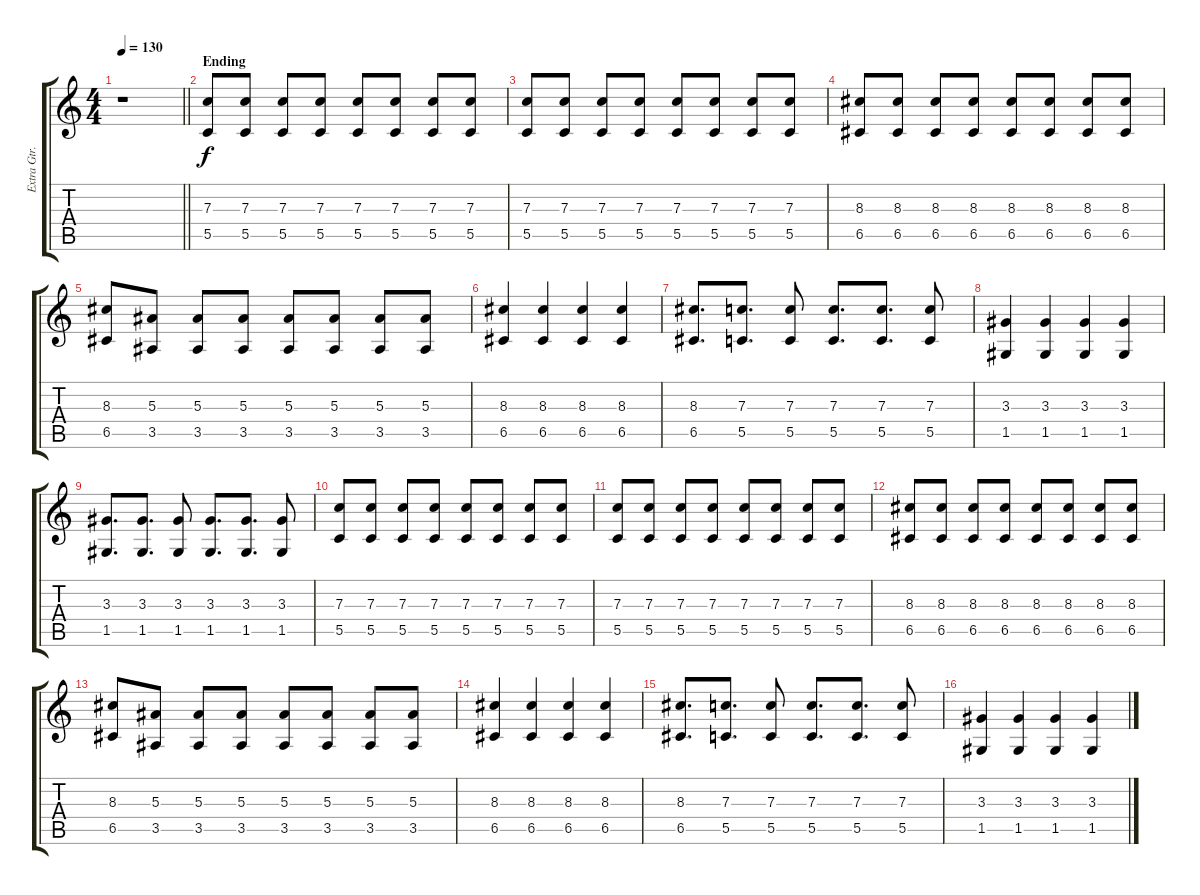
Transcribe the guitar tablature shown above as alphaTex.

\track ("Extra Gtr." "Extra Gtr.") {instrument electricguitarclean}
\staff {score tabs}
\tuning (D4 A3 F3 C3 G2 C2) {hide}
\ts (4 4)
\tempo 130
\clef g2
\barLineRight lightlight
\ks c
r.1{dy f volume 10 instrument distortionguitar} |
\section ("" "Ending")
(7.3 5.5).8 (7.3 5.5).8 (7.3 5.5).8 (7.3 5.5).8 (7.3 5.5).8 (7.3 5.5).8 (7.3 5.5).8 (7.3 5.5).8 |
(7.3 5.5).8 (7.3 5.5).8 (7.3 5.5).8 (7.3 5.5).8 (7.3 5.5).8 (7.3 5.5).8 (7.3 5.5).8 (7.3 5.5).8 |
(8.3 6.5).8 (8.3 6.5).8 (8.3 6.5).8 (8.3 6.5).8 (8.3 6.5).8 (8.3 6.5).8 (8.3 6.5).8 (8.3 6.5).8 |
(8.3 6.5).8 (5.3 3.5).8 (5.3 3.5).8 (5.3 3.5).8 (5.3 3.5).8 (5.3 3.5).8 (5.3 3.5).8 (5.3 3.5).8 |
(8.3 6.5).4 (8.3 6.5).4 (8.3 6.5).4 (8.3 6.5).4 |
(8.3 6.5).8{d} (7.3 5.5).8{d} (7.3 5.5).8 (7.3 5.5).8{d} (7.3 5.5).8{d} (7.3 5.5).8 |
(3.3 1.5).4 (3.3 1.5).4 (3.3 1.5).4 (3.3 1.5).4 |
(3.3 1.5).8{d} (3.3 1.5).8{d} (3.3 1.5).8 (3.3 1.5).8{d} (3.3 1.5).8{d} (3.3 1.5).8 |
(7.3 5.5).8 (7.3 5.5).8 (7.3 5.5).8 (7.3 5.5).8 (7.3 5.5).8 (7.3 5.5).8 (7.3 5.5).8 (7.3 5.5).8 |
(7.3 5.5).8 (7.3 5.5).8 (7.3 5.5).8 (7.3 5.5).8 (7.3 5.5).8 (7.3 5.5).8 (7.3 5.5).8 (7.3 5.5).8 |
(8.3 6.5).8 (8.3 6.5).8 (8.3 6.5).8 (8.3 6.5).8 (8.3 6.5).8 (8.3 6.5).8 (8.3 6.5).8 (8.3 6.5).8 |
(8.3 6.5).8 (5.3 3.5).8 (5.3 3.5).8 (5.3 3.5).8 (5.3 3.5).8 (5.3 3.5).8 (5.3 3.5).8 (5.3 3.5).8 |
(8.3 6.5).4 (8.3 6.5).4 (8.3 6.5).4 (8.3 6.5).4 |
(8.3 6.5).8{d} (7.3 5.5).8{d} (7.3 5.5).8 (7.3 5.5).8{d} (7.3 5.5).8{d} (7.3 5.5).8 |
(3.3 1.5).4 (3.3 1.5).4 (3.3 1.5).4 (3.3 1.5).4
